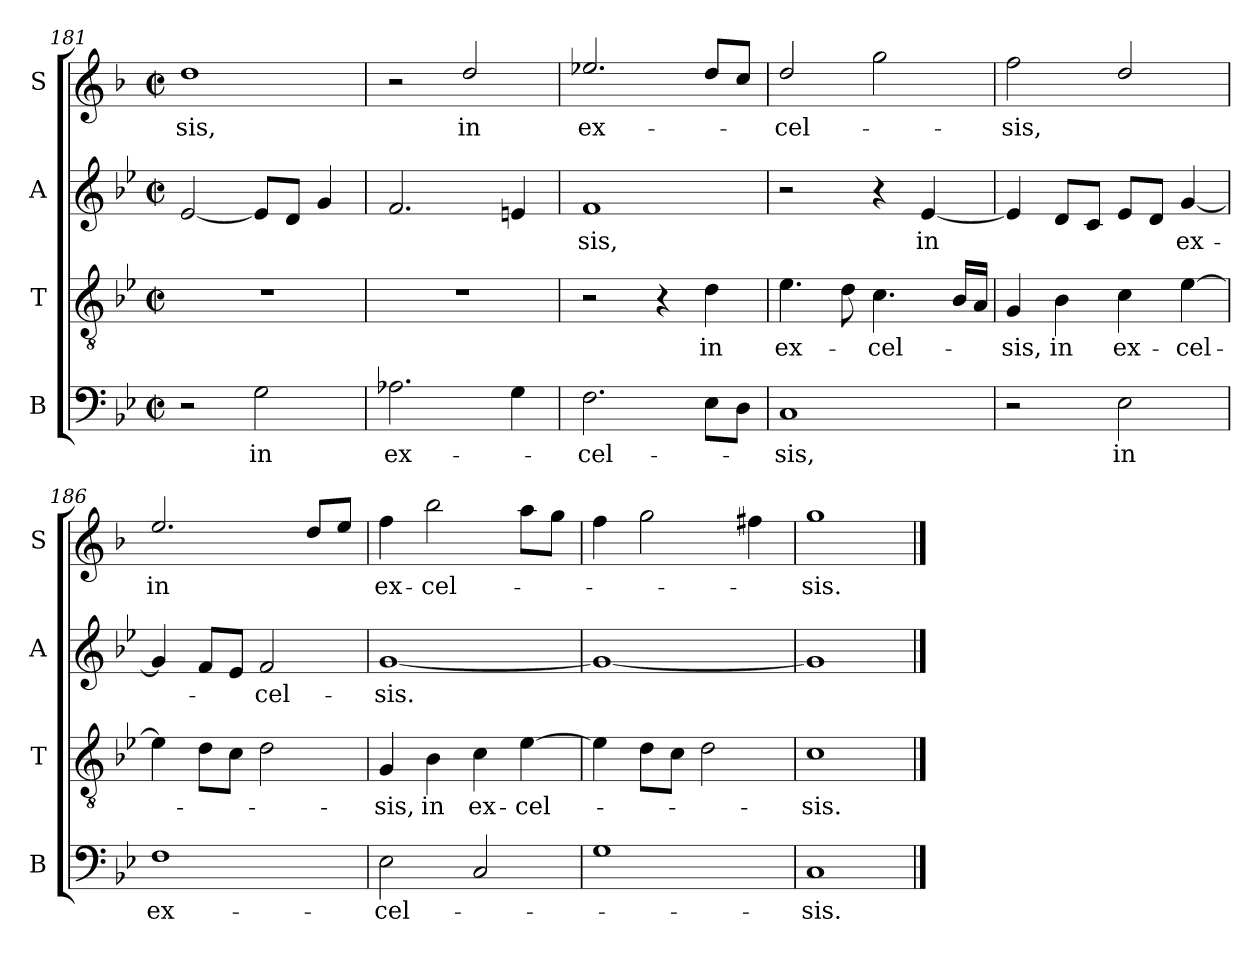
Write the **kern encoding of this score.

**kern	**text	**kern	**text	**kern	**text	**kern	**text
*part4	*part4	*part3	*part3	*part2	*part2	*part1	*part1
*staff4	*staff4	*staff3	*staff3	*staff2	*staff2	*staff1	*staff1
*I"B	*	*I"T	*	*I"A	*	*I"S	*
*I'B	*	*I'T	*	*I'A	*	*I'S	*
*clefF4	*	*clefGv2	*	*clefG2	*	*clefG2	*
*	*	*	*	*	*	*ITrd4c7	*
*k[b-e-]	*	*k[b-e-]	*	*k[b-e-]	*	*k[b-e-]	*
*M2/2	*	*M2/2	*	*M2/2	*	*M2/2	*
*met(c|)	*	*met(c|)	*	*met(c|)	*	*met(c|)	*
=181	=181	=181	=181	=181	=181	=181	=181
!	!	!	!	!	!	!	!LO:LY:b
2r	.	1r	.	[2e-/	.	1g	-sis,
!	!LO:LY:b	!	!	!	!	!	!
2G\	in	.	.	8e-/L]	.	.	.
.	.	.	.	8d/J	.	.	.
.	.	.	.	4g/	.	.	.
=182	=182	=182	=182	=182	=182	=182	=182
!	!LO:LY:b	!	!	!	!	!	!
2.A-X\	ex-	1r	.	2.f/	.	2r	.
!	!	!	!	!	!	!	!LO:LY:b
.	.	.	.	.	.	2g/	in
4G\	.	.	.	4en/	.	.	.
=183	=183	=183	=183	=183	=183	=183	=183
!	!LO:LY:b	!	!	!	!LO:LY:b	!	!LO:LY:b
2.F\	-cel-	2r	.	1f	-sis,	2.a-X/	ex-
.	.	4r	.	.	.	.	.
!	!	!	!LO:LY:b	!	!	!	!
8E-\L	.	4d\	in	.	.	8g/L	.
8D\J	.	.	.	.	.	8f/J	.
=184	=184	=184	=184	=184	=184	=184	=184
!	!LO:LY:b	!	!LO:LY:b	!	!	!	!LO:LY:b
1C	-sis,	4.e-\	ex-	2r	.	2g/	-cel-
.	.	8d\	.	.	.	.	.
!	!	!	!LO:LY:b	!	!	!	!
.	.	4.c\	-cel-	4r	.	2cc\	.
!	!	!	!	!	!LO:LY:b	!	!
.	.	.	.	[4e-/	in	.	.
.	.	16B-/LL	.	.	.	.	.
.	.	16A/JJ	.	.	.	.	.
!!LO:PB:g=z
=185	=185	=185	=185	=185	=185	=185	=185
!	!	!	!LO:LY:b	!	!	!	!LO:LY:b
2r	.	4G/	-sis,	4e-/]	.	2b-\	-sis,
!	!	!	!LO:LY:b	!	!	!	!
.	.	4B-\	in	8d/L	.	.	.
.	.	.	.	8c/J	.	.	.
!	!LO:LY:b	!	!LO:LY:b	!	!	!	!
2E-\	in	4c\	ex-	8e-/L	.	2g/	.
.	.	.	.	8d/J	.	.	.
!	!	!	!LO:LY:b	!	!LO:LY:b	!	!
.	.	[4e-\	-cel-	[4g/	ex-	.	.
=186	=186	=186	=186	=186	=186	=186	=186
!	!LO:LY:b	!	!	!	!	!	!LO:LY:b
1F	ex-	4e-\]	.	4g/]	.	2.a/	in
.	.	8d\L	.	8f/L	.	.	.
.	.	8c\J	.	8e-/J	.	.	.
!	!	!	!	!	!LO:LY:b	!	!
.	.	2d\	.	2f/	-cel-	.	.
.	.	.	.	.	.	8g/L	.
.	.	.	.	.	.	8a/J	.
=187	=187	=187	=187	=187	=187	=187	=187
!	!LO:LY:b	!	!LO:LY:b	!	!LO:LY:b	!	!LO:LY:b
2E-\	-cel-	4G/	-sis,	[1g	-sis.	4b-\	ex-
!	!	!	!LO:LY:b	!	!	!	!LO:LY:b
.	.	4B-\	in	.	.	2ee-\	-cel-
!	!	!	!LO:LY:b	!	!	!	!
2C/	.	4c\	ex-	.	.	.	.
!	!	!	!LO:LY:b	!	!	!	!
.	.	[4e-\	-cel-	.	.	8dd\L	.
.	.	.	.	.	.	8cc\J	.
=188	=188	=188	=188	=188	=188	=188	=188
*	*	*	*	*	*	*MM120	*
1G	.	4e-\]	.	1g_	.	4b-\	.
.	.	8d\L	.	.	.	2cc\	.
.	.	8c\J	.	.	.	.	.
.	.	2d\	.	.	.	.	.
.	.	.	.	.	.	4bn\	.
=189	=189	=189	=189	=189	=189	=189	=189
!	!LO:LY:b	!	!LO:LY:b	!	!	!	!LO:LY:b
1C	-sis.	1c	-sis.	1g]	.	1cc	-sis.
==	==	==	==	==	==	==	==
*-	*-	*-	*-	*-	*-	*-	*-
